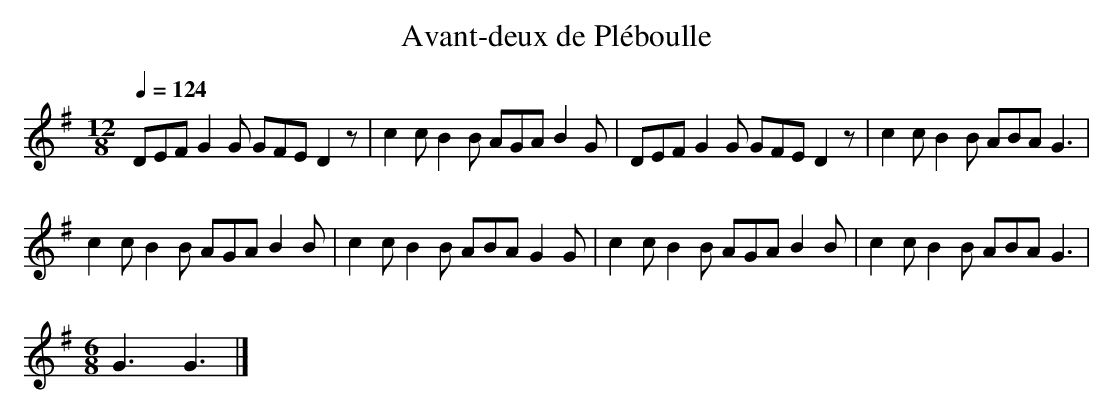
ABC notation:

X:1
T:Avant-deux de Pléboulle
M:12/8
L:1/8
Q:1/4=124
K:G
DEF G2 G GFE D2 z | c2 c B2 B AGA B2 G | DEF G2 G GFE D2 z | c2 c B2 B ABA G3 |
c2 c B2 B AGA B2 B | c2 c B2 B ABA G2 G | c2 c B2 B AGA B2 B | c2 c B2 B ABA G3 |
[M:6/8] G3 G3 |]
